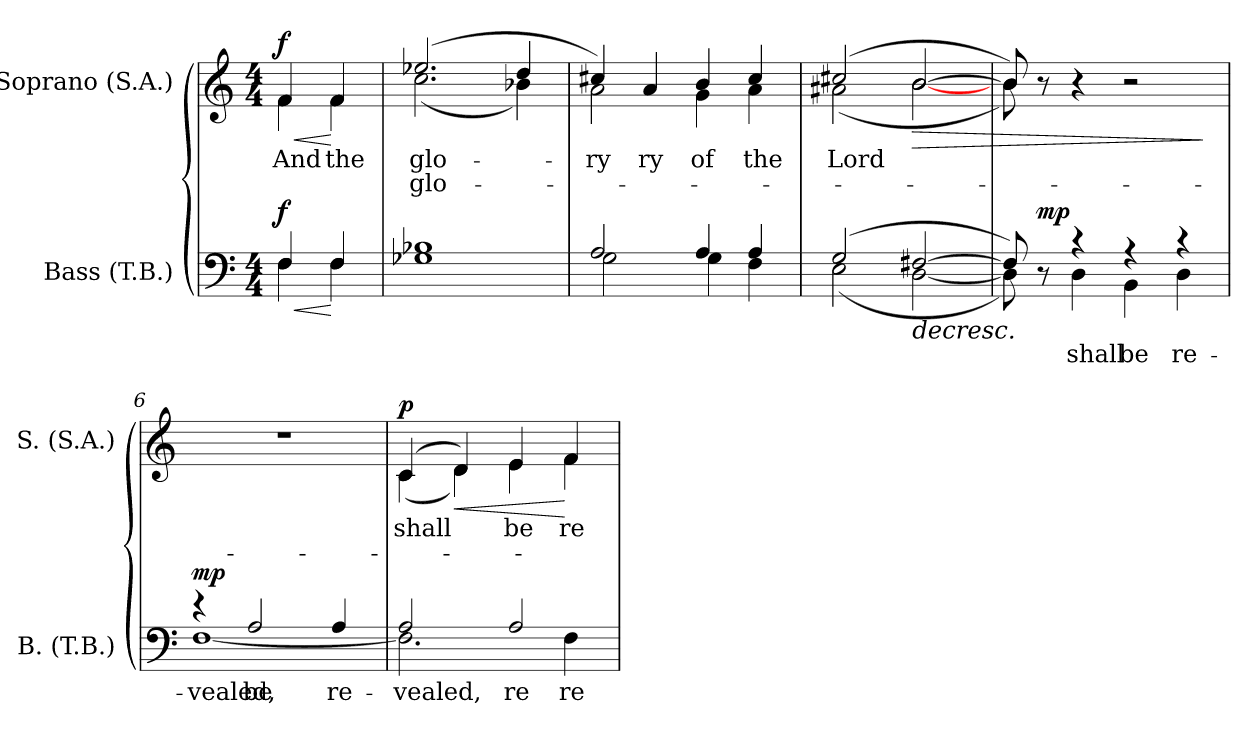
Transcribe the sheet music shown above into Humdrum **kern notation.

**kern	**text	**dynam	**kern	**text	**text	**dynam
*part2	*part2	*part2	*part1	*part1	*part1	*part1
*staff2	*staff2	*staff2	*staff1	*staff1	*staff1	*staff1
*I"Bass (T.B.)	*	*	*I"Soprano (S.A.)	*	*	*
*I'B. (T.B.)	*	*	*I'S. (S.A.)	*	*	*
!!LO:PB:g=z
*clefF4	*	*	*clefG2	*	*	*
*k[]	*	*	*k[]	*	*	*
*C:	*	*	*C:	*	*	*
*M4/4	*	*	*M4/4	*	*	*
*MM88	*	*	*MM88	*	*	*
=1	=1	=1	=1	=1	=1	=1
*^	*	*	*	*	*	*
!	!	!	!LO:HP:b	!	!	!	!
!	!	!	!	!	!LO:LY:b:color=#000000	!	!LO:HP:b
*	*	*	*	*^	*	*	*
4Fi/	4Fi\	.	< f	4fi/	4fi\	And	.	< f
!	!	!	!	!	!	!LO:LY:b:color=#000000	!	!
4Fi/	4Fi\	.	[	4fi/	4fi\	the	.	[
=2	=2	=2	=2	=2	=2	=2	=2	=2
!	!	!	!	!	!	!LO:LY:a:color=#000000	!LO:LY:b:color=#000000	!
1B-Xi	1G-Xi	.	.	(2.ee-Xi/	(2.cci\	glo-	glo-	.
.	.	.	.	4ddi/	4b-Xi\)	.	.	.
=3	=3	=3	=3	=3	=3	=3	=3	=3
!	!	!	!	!	!	!LO:LY:b:color=#000000	!	!
2Ai/	2Gi\	.	.	4cc#Xi/)	2ai\	-ry	.	.
!	!	!	!	!	!	!LO:LY:a:color=#000000	!	!
.	.	.	.	4ai/	.	-ry	.	.
!	!	!	!	!	!	!LO:LY:b:color=#000000	!	!
4Ai/	4Gi\	.	.	4bi/	4gi\	of	.	.
!	!	!	!	!	!	!LO:LY:b:color=#000000	!	!
4Ai/	4Fi\	.	.	4cc#i/	4ai\	the	.	.
=4	=4	=4	=4	=4	=4	=4	=4	=4
!	!	!	!	!	!	!LO:LY:b:color=#000000	!	!
(2Gi/	(2Ei\	.	.	(2cc#Xi/	(2a#Xi\	Lord	.	.
!	!	!	!LO:HP:b	!	!	!	!	!LO:HP:b
[2F#Xi/	[2Di\	.	>	[2bi/	[2bi\	.	.	>
=5	=5	=5	=5	=5	=5	=5	=5	=5
8F#i/])	8Di\])	.	.	8bi/])	8bi\)	.	.	.
8r	8ryy	.	mp	8r	2..ryy	.	.	.
!	!	!LO:LY:b:color=#000000	!	!	!	!	!	!
4r	4Di\	shall	.	4r	.	.	.	.
!	!	!LO:LY:b:color=#000000	!	!	!	!	!	!
4r	4BBi\	be	.	2r	.	.	.	.
!	!	!LO:LY:b:color=#000000	!	!	!	!	!	!
4r	4Di\	re-	.	.	.	.	.	.
*v	*v	*	*	*	*	*	*	*
*	*	*	*v	*v	*	*	*
.	.	]	.	.	.	]
=6	=6	=6	=6	=6	=6	=6
*^	*	*	*	*	*	*
!	!	!LO:LY:b:color=#000000	!	!	!	!	!
4r	[1Fi	-vealed,	mp	1r	.	.	.
!	!	!LO:LY:a:color=#000000	!	!	!	!	!
2Ai/	.	be	.	.	.	.	.
!	!	!LO:LY:a:color=#000000	!	!	!	!	!
4Ai/	.	re-	.	.	.	.	.
=7	=7	=7	=7	=7	=7	=7	=7
!	!	!LO:LY:a:color=#000000	!	!	!	!	!
!	!	!	!	!	!LO:LY:b:color=#000000	!	!
*	*	*	*	*^	*	*	*
2Ai/	2.Fi\]	-vealed,	.	(4ci/	(4ci\	shall	.	p
!	!	!	!	!	!	!	!	!LO:HP:b
.	.	.	.	4di/)	4di\)	.	.	<
!	!	!LO:LY:a:color=#000000	!	!	!	!	!	!
!	!	!	!	!	!	!LO:LY:b:color=#000000	!	!
2Ai/	.	re-	.	4ei/	4ei\	be	.	.
!	!	!LO:LY:b:color=#000000	!	!	!	!	!	!
!	!	!	!	!	!	!LO:LY:b:color=#000000	!	!
.	4Fi\	re-	.	4fi/	4fi\	re-	.	[
*v	*v	*	*	*	*	*	*	*
*	*	*	*v	*v	*	*	*
=	=	=	=	=	=	=
*-	*-	*-	*-	*-	*-	*-
